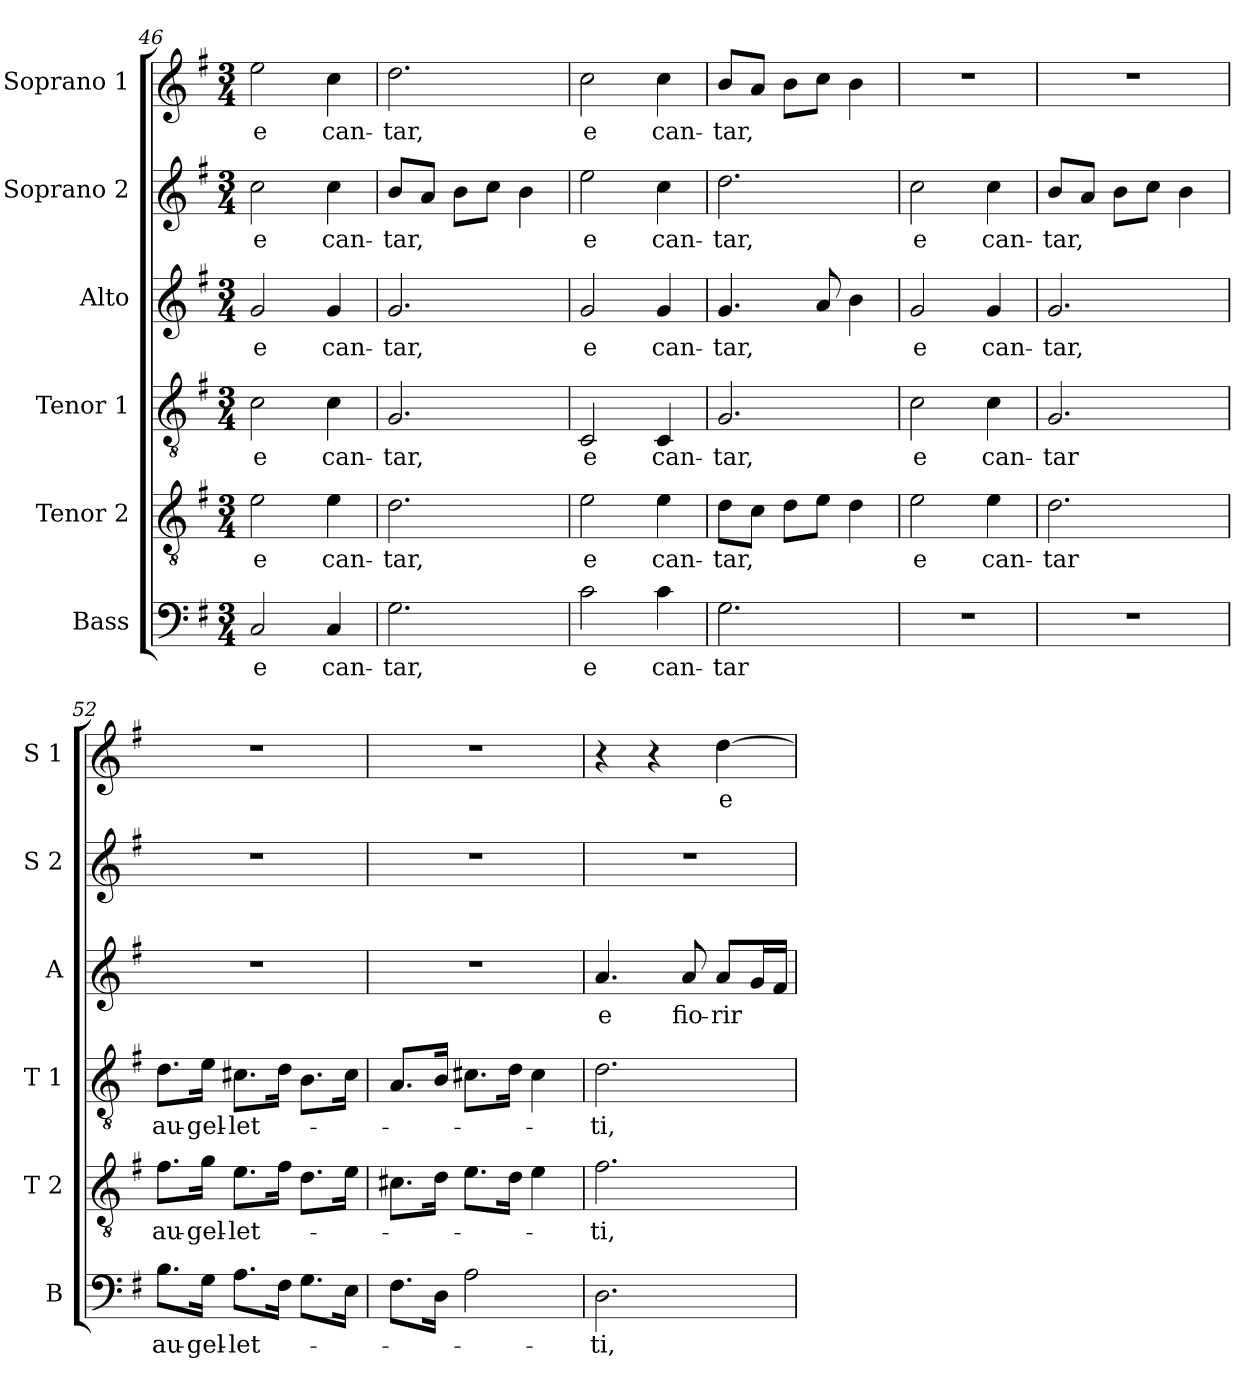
**kern	**text	**kern	**text	**kern	**text	**kern	**text	**kern	**text	**kern	**text
*part6	*part6	*part5	*part5	*part4	*part4	*part3	*part3	*part2	*part2	*part1	*part1
*staff6	*staff6	*staff5	*staff5	*staff4	*staff4	*staff3	*staff3	*staff2	*staff2	*staff1	*staff1
*I"Bass	*	*I"Tenor 2	*	*I"Tenor 1	*	*I"Alto	*	*I"Soprano 2	*	*I"Soprano 1	*
*I'B	*	*I'T 2	*	*I'T 1	*	*I'A	*	*I'S 2	*	*I'S 1	*
*clefF4	*	*clefGv2	*	*clefGv2	*	*clefG2	*	*clefG2	*	*clefG2	*
*k[f#]	*	*k[f#]	*	*k[f#]	*	*k[f#]	*	*k[f#]	*	*k[f#]	*
*G:	*	*G:	*	*G:	*	*G:	*	*G:	*	*G:	*
*M3/4	*	*M3/4	*	*M3/4	*	*M3/4	*	*M3/4	*	*M3/4	*
=46	=46	=46	=46	=46	=46	=46	=46	=46	=46	=46	=46
!	!LO:LY:b	!	!LO:LY:b	!	!LO:LY:b	!	!LO:LY:b	!	!LO:LY:b	!	!LO:LY:b
2C/	e	2e\	e	2c\	e	2g/	e	2cc\	e	2ee\	e
!	!LO:LY:b	!	!LO:LY:b	!	!LO:LY:b	!	!LO:LY:b	!	!LO:LY:b	!	!LO:LY:b
4C/	can-	4e\	can-	4c\	can-	4g/	can-	4cc\	can-	4cc\	can-
=47	=47	=47	=47	=47	=47	=47	=47	=47	=47	=47	=47
!	!LO:LY:b	!	!LO:LY:b	!	!LO:LY:b	!	!LO:LY:b	!	!LO:LY:b	!	!LO:LY:b
2.G\	-tar,	2.d\	-tar,	2.G/	-tar,	2.g/	-tar,	8b/L	-tar,	2.dd\	-tar,
.	.	.	.	.	.	.	.	8a/J	.	.	.
.	.	.	.	.	.	.	.	8b\L	.	.	.
.	.	.	.	.	.	.	.	8cc\J	.	.	.
.	.	.	.	.	.	.	.	4b\	.	.	.
=48	=48	=48	=48	=48	=48	=48	=48	=48	=48	=48	=48
!	!LO:LY:b	!	!LO:LY:b	!	!LO:LY:b	!	!LO:LY:b	!	!LO:LY:b	!	!LO:LY:b
2c\	e	2e\	e	2C/	e	2g/	e	2ee\	e	2cc\	e
!	!LO:LY:b	!	!LO:LY:b	!	!LO:LY:b	!	!LO:LY:b	!	!LO:LY:b	!	!LO:LY:b
4c\	can-	4e\	can-	4C/	can-	4g/	can-	4cc\	can-	4cc\	can-
=49	=49	=49	=49	=49	=49	=49	=49	=49	=49	=49	=49
!	!LO:LY:b	!	!LO:LY:b	!	!LO:LY:b	!	!LO:LY:b	!	!LO:LY:b	!	!LO:LY:b
2.G\	-tar	8d\L	-tar,	2.G/	-tar,	4.g/	-tar,	2.dd\	-tar,	8b/L	-tar,
.	.	8c\J	.	.	.	.	.	.	.	8a/J	.
.	.	8d\L	.	.	.	.	.	.	.	8b\L	.
.	.	8e\J	.	.	.	8a/	.	.	.	8cc\J	.
.	.	4d\	.	.	.	4b\	.	.	.	4b\	.
=50	=50	=50	=50	=50	=50	=50	=50	=50	=50	=50	=50
!	!	!	!LO:LY:b	!	!LO:LY:b	!	!LO:LY:b	!	!LO:LY:b	!	!
2.r	.	2e\	e	2c\	e	2g/	e	2cc\	e	2.r	.
!	!	!	!LO:LY:b	!	!LO:LY:b	!	!LO:LY:b	!	!LO:LY:b	!	!
.	.	4e\	can-	4c\	can-	4g/	can-	4cc\	can-	.	.
=51	=51	=51	=51	=51	=51	=51	=51	=51	=51	=51	=51
!	!	!	!LO:LY:b	!	!LO:LY:b	!	!LO:LY:b	!	!LO:LY:b	!	!
2.r	.	2.d\	-tar	2.G/	-tar	2.g/	-tar,	8b/L	-tar,	2.r	.
.	.	.	.	.	.	.	.	8a/J	.	.	.
.	.	.	.	.	.	.	.	8b\L	.	.	.
.	.	.	.	.	.	.	.	8cc\J	.	.	.
.	.	.	.	.	.	.	.	4b\	.	.	.
!!LO:PB:g=z
=52	=52	=52	=52	=52	=52	=52	=52	=52	=52	=52	=52
!	!LO:LY:b	!	!LO:LY:b	!	!LO:LY:b	!	!	!	!	!	!
8.B\L	au-	8.f#\L	au-	8.d\L	au-	2.r	.	2.r	.	2.r	.
!	!LO:LY:b	!	!LO:LY:b	!	!LO:LY:b	!	!	!	!	!	!
16G\Jk	-gel-	16g\Jk	-gel-	16e\Jk	-gel-	.	.	.	.	.	.
!	!LO:LY:b	!	!LO:LY:b	!	!LO:LY:b	!	!	!	!	!	!
8.A\L	-let-	8.e\L	-let-	8.c#X\L	-let-	.	.	.	.	.	.
16F#\Jk	.	16f#\Jk	.	16d\Jk	.	.	.	.	.	.	.
8.G\L	.	8.d\L	.	8.B\L	.	.	.	.	.	.	.
16E\Jk	.	16e\Jk	.	16c#\Jk	.	.	.	.	.	.	.
=53	=53	=53	=53	=53	=53	=53	=53	=53	=53	=53	=53
8.F#\L	.	8.c#X\L	.	8.A/L	.	2.r	.	2.r	.	2.r	.
16D\Jk	.	16d\Jk	.	16B/Jk	.	.	.	.	.	.	.
2A\	.	8.e\L	.	8.c#X\L	.	.	.	.	.	.	.
.	.	16d\Jk	.	16d\Jk	.	.	.	.	.	.	.
.	.	4e\	.	4c#\	.	.	.	.	.	.	.
=54	=54	=54	=54	=54	=54	=54	=54	=54	=54	=54	=54
!	!LO:LY:b	!	!LO:LY:b	!	!LO:LY:b	!	!LO:LY:b	!	!	!	!
2.D\	-ti,	2.f#\	-ti,	2.d\	-ti,	4.a/	e	2.r	.	4r	.
.	.	.	.	.	.	.	.	.	.	4r	.
!	!	!	!	!	!	!	!LO:LY:b	!	!	!	!
.	.	.	.	.	.	8a/	fio-	.	.	.	.
!	!	!	!	!	!	!	!LO:LY:b	!	!	!	!LO:LY:b
.	.	.	.	.	.	8a/L	-rir	.	.	[4dd\	e
.	.	.	.	.	.	16g/L	.	.	.	.	.
.	.	.	.	.	.	16f#/JJ	.	.	.	.	.
=	=	=	=	=	=	=	=	=	=	=	=
*-	*-	*-	*-	*-	*-	*-	*-	*-	*-	*-	*-
